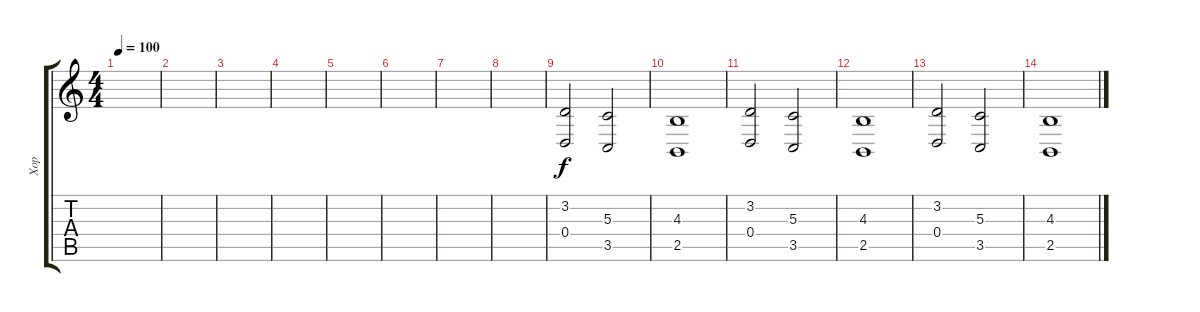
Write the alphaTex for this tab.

\track ("Хор" "Хор") {instrument choiraahs}
\staff {score tabs}
\tuning (E4 B3 G3 D3 A2 E2) {hide}
\ts (4 4)
\tempo 100
\clef g2
\ks c
|
|
|
|
|
|
|
|
(3.2 0.4).2 (5.3 3.5).2 |
(4.3 2.5).1 |
(3.2 0.4).2 (5.3 3.5).2 |
(4.3 2.5).1 |
(3.2 0.4).2 (5.3 3.5).2 |
(4.3 2.5).1
